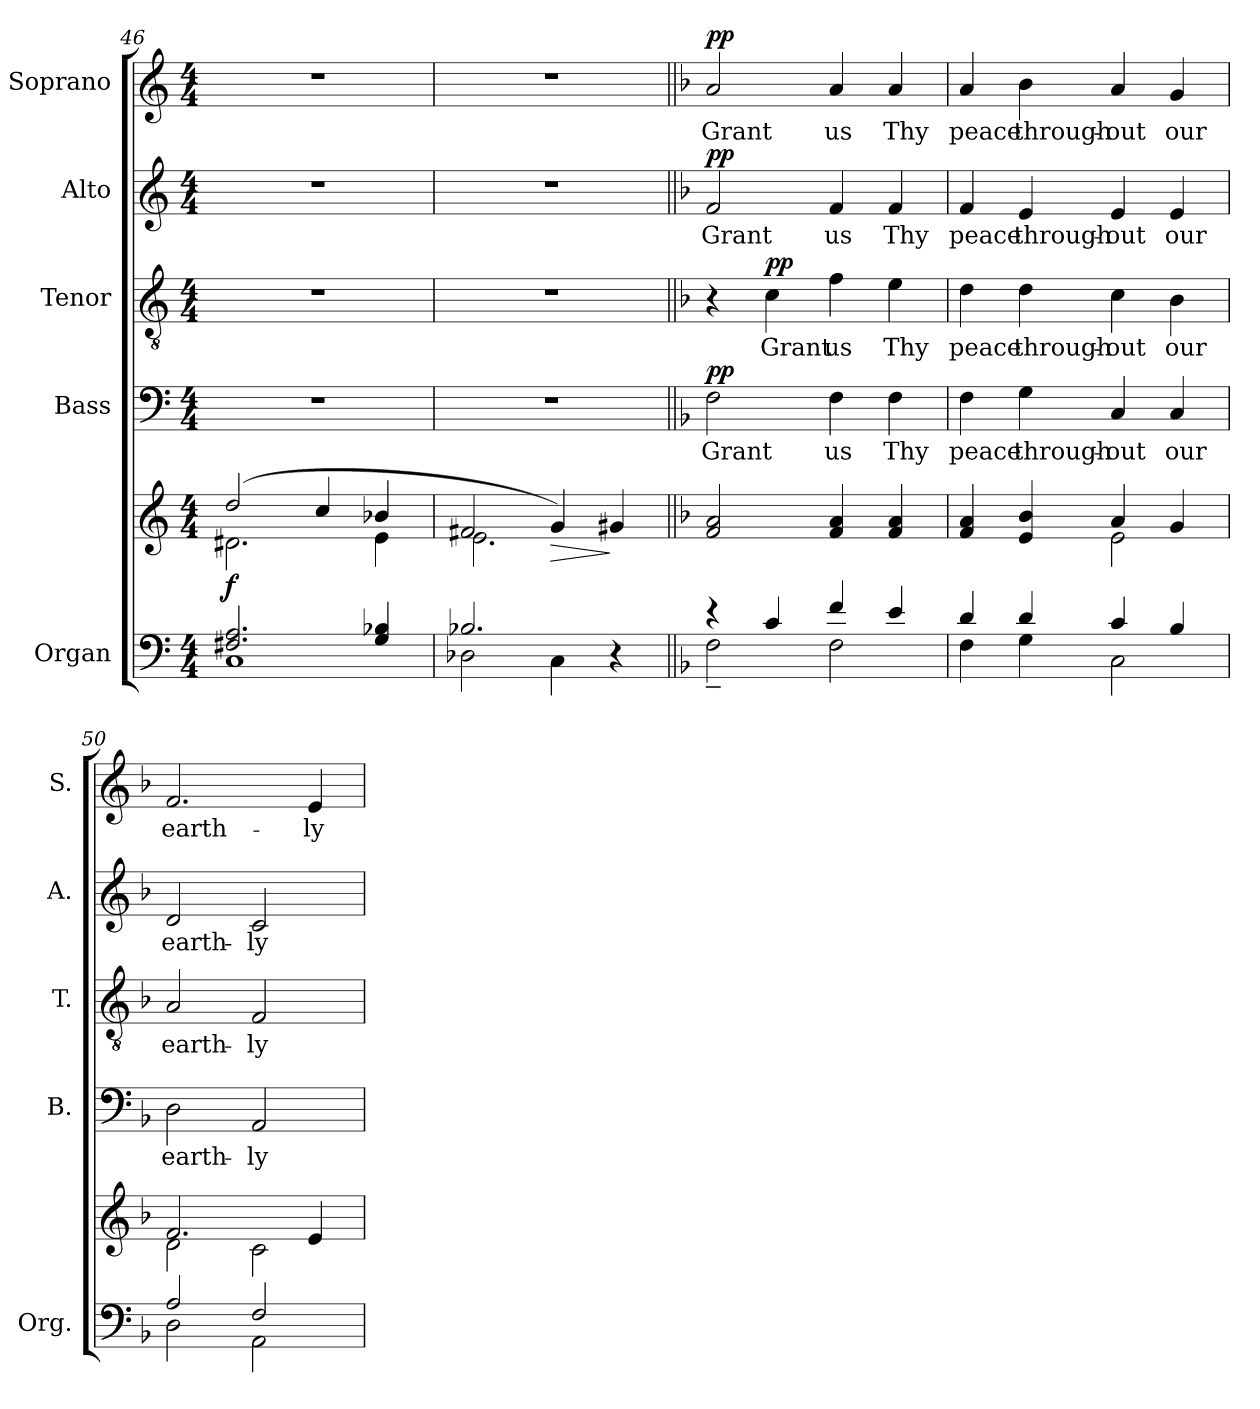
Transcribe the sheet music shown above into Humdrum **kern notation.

**kern	**kern	**dynam	**kern	**text	**dynam	**kern	**text	**dynam	**kern	**text	**dynam	**kern	**text	**dynam
*part5	*part5	*part5	*part4	*part4	*part4	*part3	*part3	*part3	*part2	*part2	*part2	*part1	*part1	*part1
*staff6	*staff5	*staff5/6	*staff4	*staff4	*staff4	*staff3	*staff3	*staff3	*staff2	*staff2	*staff2	*staff1	*staff1	*staff1
*I"Organ	*	*	*I"Bass	*	*	*I"Tenor	*	*	*I"Alto	*	*	*I"Soprano	*	*
*I'Org.	*	*	*I'B.	*	*	*I'T.	*	*	*I'A.	*	*	*I'S.	*	*
*clefF4	*clefG2	*	*clefF4	*	*	*clefGv2	*	*	*clefG2	*	*	*clefG2	*	*
*	*	*	*	*	*	*ITrd7c12	*	*	*	*	*	*	*	*
*k[]	*k[]	*	*k[]	*	*	*k[]	*	*	*k[]	*	*	*k[]	*	*
*C:	*C:	*	*C:	*	*	*C:	*	*	*C:	*	*	*C:	*	*
*M4/4	*M4/4	*	*M4/4	*	*	*M4/4	*	*	*M4/4	*	*	*M4/4	*	*
=46	=46	=46	=46	=46	=46	=46	=46	=46	=46	=46	=46	=46	=46	=46
*^	*^	*	*	*	*	*	*	*	*	*	*	*	*	*
2.F#Xi/ 2.Ai	1Ci	(2ddi/	2.d#Xi\	f	1r	.	.	1r	.	.	1r	.	.	1r	.	.
.	.	4cci/	.	.	.	.	.	.	.	.	.	.	.	.	.	.
4Gi/ 4B-Xi	.	4b-Xi/	4ei\	.	.	.	.	.	.	.	.	.	.	.	.	.
=47	=47	=47	=47	=47	=47	=47	=47	=47	=47	=47	=47	=47	=47	=47	=47	=47
2.B-Xi/	2D-Xi\	2f#Xi/	2.ei\	.	1r	.	.	1r	.	.	1r	.	.	1r	.	.
!	!	!	!	!LO:HP:b	!	!	!	!	!	!	!	!	!	!	!	!
.	4Ci\	4gi/)	.	>	.	.	.	.	.	.	.	.	.	.	.	.
4ryy	4r	4g#Xi/	4ryy	]	.	.	.	.	.	.	.	.	.	.	.	.
*	*	*v	*v	*	*	*	*	*	*	*	*	*	*	*	*	*
!!LO:LB:g=z
=48||	=48||	=48||	=48||	=48||	=48||	=48||	=48||	=48||	=48||	=48||	=48||	=48||	=48||	=48||	=48||
*k[b-]	*	*k[b-]	*	*k[b-]	*	*	*k[b-]	*	*	*k[b-]	*	*	*k[b-]	*	*
*F:	*	*F:	*	*F:	*	*	*F:	*	*	*F:	*	*	*F:	*	*
*	*	*^	*	*	*	*	*	*	*	*	*	*	*	*	*
!	!	!	!	!	!	!LO:LY:b:color=#000000	!	!	!	!	!	!	!	!	!	!
*	*	*v	*v	*	*	*	*	*	*	*	*	*	*	*	*	*
*	*	*^	*	*	*	*	*	*	*	*	*	*	*	*	*
!	!	!	!	!	!	!	!	!	!	!	!	!LO:LY:b:color=#000000	!	!	!	!
*	*	*v	*v	*	*	*	*	*	*	*	*	*	*	*	*	*
*	*	*^	*	*	*	*	*	*	*	*	*	*	*	*	*
!	!	!LO:TX:b:i:t=Organ ad lib.	!	!	!	!	!	!	!	!	!	!	!	!	!	!
!	!	!	!	!	!	!	!	!	!	!	!	!	!	!	!LO:LY:b:color=#000000	!
*	*	*v	*v	*	*	*	*	*	*	*	*	*	*	*	*	*
4r	2F~i\	2fi/ 2ai	.	2Fi\	Grant	pp	4r	.	.	2fi/	Grant	pp	2ai/	Grant	pp
!	!	!	!	!	!	!	!	!LO:LY:b:color=#000000	!	!	!	!	!	!	!
4ci/	.	.	.	.	.	.	4Ci\	Grant	pp	.	.	.	.	.	.
!	!	!	!	!	!LO:LY:b:color=#000000	!	!	!	!	!	!	!	!	!	!
!	!	!	!	!	!	!	!	!LO:LY:b:color=#000000	!	!	!	!	!	!	!
!	!	!	!	!	!	!	!	!	!	!	!LO:LY:b:color=#000000	!	!	!	!
!	!	!	!	!	!	!	!	!	!	!	!	!	!	!LO:LY:b:color=#000000	!
4fi/	2Fi\	4fi/ 4ai	.	4Fi\	us	.	4Fi\	us	.	4fi/	us	.	4ai/	us	.
!	!	!	!	!	!LO:LY:b:color=#000000	!	!	!	!	!	!	!	!	!	!
!	!	!	!	!	!	!	!	!LO:LY:b:color=#000000	!	!	!	!	!	!	!
!	!	!	!	!	!	!	!	!	!	!	!LO:LY:b:color=#000000	!	!	!	!
!	!	!	!	!	!	!	!	!	!	!	!	!	!	!LO:LY:b:color=#000000	!
4ei/	.	4fi/ 4ai	.	4Fi\	Thy	.	4Ei\	Thy	.	4fi/	Thy	.	4ai/	Thy	.
=49	=49	=49	=49	=49	=49	=49	=49	=49	=49	=49	=49	=49	=49	=49	=49
*	*	*^	*	*	*	*	*	*	*	*	*	*	*	*	*
!	!	!	!	!	!	!LO:LY:b:color=#000000	!	!	!	!	!	!	!	!	!	!
!	!	!	!	!	!	!	!	!	!LO:LY:b:color=#000000	!	!	!	!	!	!	!
!	!	!	!	!	!	!	!	!	!	!	!	!LO:LY:b:color=#000000	!	!	!	!
!	!	!	!	!	!	!	!	!	!	!	!	!	!	!	!LO:LY:b:color=#000000	!
4di/	4Fi\	4fi/ 4ai	2ryy	.	4Fi\	peace	.	4Di\	peace	.	4fi/	peace	.	4ai/	peace	.
!	!	!	!	!	!	!LO:LY:b:color=#000000	!	!	!	!	!	!	!	!	!	!
!	!	!	!	!	!	!	!	!	!LO:LY:b:color=#000000	!	!	!	!	!	!	!
!	!	!	!	!	!	!	!	!	!	!	!	!LO:LY:b:color=#000000	!	!	!	!
!	!	!	!	!	!	!	!	!	!	!	!	!	!	!	!LO:LY:b:color=#000000	!
4di/	4Gi\	4ei/ 4b-i	.	.	4Gi\	through-	.	4Di\	through-	.	4ei/	through-	.	4b-i\	through-	.
!	!	!	!	!	!	!LO:LY:b:color=#000000	!	!	!	!	!	!	!	!	!	!
!	!	!	!	!	!	!	!	!	!LO:LY:b:color=#000000	!	!	!	!	!	!	!
!	!	!	!	!	!	!	!	!	!	!	!	!LO:LY:b:color=#000000	!	!	!	!
!	!	!	!	!	!	!	!	!	!	!	!	!	!	!	!LO:LY:b:color=#000000	!
4ci/	2Ci\	4ai/	2ei\	.	4Ci/	-out	.	4Ci\	-out	.	4ei/	-out	.	4ai/	-out	.
!	!	!	!	!	!	!LO:LY:b:color=#000000	!	!	!	!	!	!	!	!	!	!
!	!	!	!	!	!	!	!	!	!LO:LY:b:color=#000000	!	!	!	!	!	!	!
!	!	!	!	!	!	!	!	!	!	!	!	!LO:LY:b:color=#000000	!	!	!	!
!	!	!	!	!	!	!	!	!	!	!	!	!	!	!	!LO:LY:b:color=#000000	!
4B-i/	.	4gi/	.	.	4Ci/	our	.	4BB-i\	our	.	4ei/	our	.	4gi/	our	.
=50	=50	=50	=50	=50	=50	=50	=50	=50	=50	=50	=50	=50	=50	=50	=50	=50
!	!	!	!	!	!	!LO:LY:b:color=#000000	!	!	!	!	!	!	!	!	!	!
!	!	!	!	!	!	!	!	!	!LO:LY:b:color=#000000	!	!	!	!	!	!	!
!	!	!	!	!	!	!	!	!	!	!	!	!LO:LY:b:color=#000000	!	!	!	!
!	!	!	!	!	!	!	!	!	!	!	!	!	!	!	!LO:LY:b:color=#000000	!
2Ai/	2Di\	2.fi/	2di\	.	2Di\	earth-	.	2AAi/	earth-	.	2di/	earth-	.	2.fi/	earth-	.
!	!	!	!	!	!	!LO:LY:b:color=#000000	!	!	!	!	!	!	!	!	!	!
!	!	!	!	!	!	!	!	!	!LO:LY:b:color=#000000	!	!	!	!	!	!	!
!	!	!	!	!	!	!	!	!	!	!	!	!LO:LY:b:color=#000000	!	!	!	!
2Fi/	2AAi\	.	2ci\	.	2AAi/	-ly	.	2FFi/	-ly	.	2ci/	-ly	.	.	.	.
!	!	!	!	!	!	!	!	!	!	!	!	!	!	!	!LO:LY:b:color=#000000	!
.	.	4ei/	.	.	.	.	.	.	.	.	.	.	.	4ei/	-ly	.
*v	*v	*	*	*	*	*	*	*	*	*	*	*	*	*	*	*
*	*v	*v	*	*	*	*	*	*	*	*	*	*	*	*	*
=	=	=	=	=	=	=	=	=	=	=	=	=	=	=
*-	*-	*-	*-	*-	*-	*-	*-	*-	*-	*-	*-	*-	*-	*-
